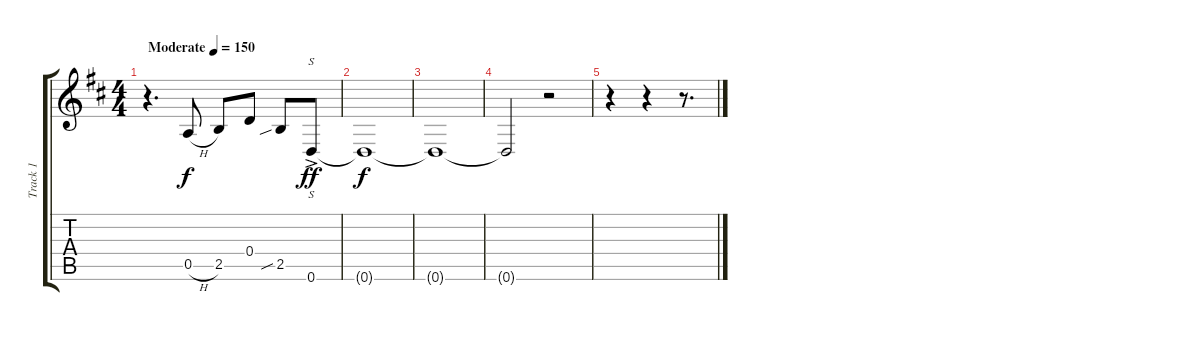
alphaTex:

\track ("Track 1" "Track 1") {instrument acousticguitarsteel}
\staff {score tabs}
\tuning (D4 A3 G3 D3 A2 D2) {hide}
\ts (4 4)
\tempo (150 "Moderate")
\clef g2
\ks d
r.4{d dy f instrument acousticguitarsteel} 0.5{h}.8 2.5.8 0.4.8 2.5{sib}.8 0.6{ac}.8{s dy ff} |
0.6{t}.1{dy f} |
0.6{t}.1 |
0.6{t}.2 r.2 |
r.4 r.4 r.8{d}
